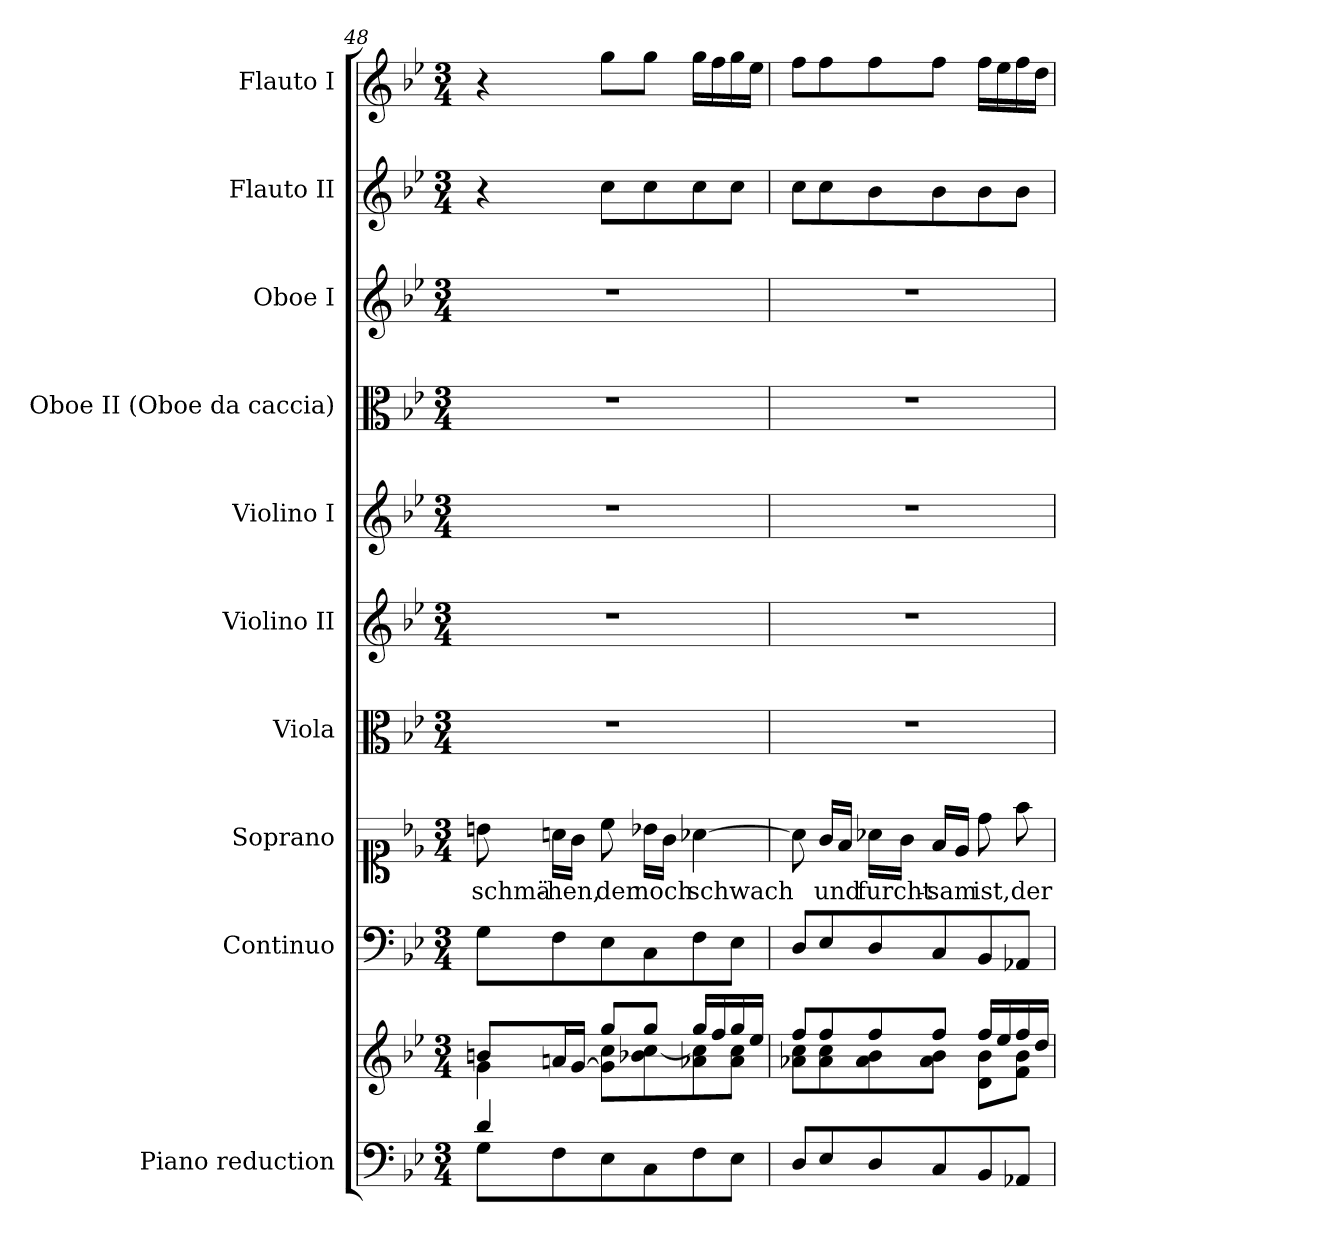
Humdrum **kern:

**kern	**kern	**kern	**kern	**text	**kern	**kern	**kern	**kern	**kern	**kern	**kern
*part10	*part10	*part9	*part8	*part8	*part7	*part6	*part5	*part4	*part3	*part2	*part1
*staff11	*staff10	*staff9	*staff8	*staff8	*staff7	*staff6	*staff5	*staff4	*staff3	*staff2	*staff1
*I"Piano reduction	*	*I"Continuo	*I"Soprano	*	*I"Viola	*I"Violino II	*I"Violino I	*I"Oboe II (Oboe da caccia)	*I"Oboe I	*I"Flauto II	*I"Flauto I
*I'Pno	*	*	*	*	*I'Vla	*I'Vln	*I'Vln	*	*I'Ob	*I'Fl	*I'Fl
*clefF4	*clefG2	*clefF4	*clefC1	*	*clefC3	*clefG2	*clefG2	*clefC3	*clefG2	*clefG2	*clefG2
*	*	*	*	*	*	*	*	*ITrd12c21	*	*	*
*k[b-e-]	*k[b-e-]	*k[b-e-]	*k[b-e-]	*	*k[b-e-]	*k[b-e-]	*k[b-e-]	*k[b-e-]	*k[b-e-]	*k[b-e-]	*k[b-e-]
*M3/4	*M3/4	*M3/4	*M3/4	*	*M3/4	*M3/4	*M3/4	*M3/4	*M3/4	*M3/4	*M3/4
=48	=48	=48	=48	=48	=48	=48	=48	=48	=48	=48	=48
*^	*^	*	*	*	*	*	*	*	*	*	*
!	!	!	!	!	!	!LO:LY:b	!	!	!	!	!	!	!
4d/	8G\L	8bn/L	4g\	8G\L	8bn\	schmä-	2.r	2.r	2.r	2.r	2.r	4r	4r
!	!	!	!	!	!	!LO:LY:b	!	!	!	!	!	!	!
.	8F\	16an/L	.	8F\	16an\LL	-hen,	.	.	.	.	.	.	.
.	.	[<16g/JJ	.	.	16g\JJ	.	.	.	.	.	.	.	.
!	!	!	!	!	!	!LO:LY:b	!	!	!	!	!	!	!
2ryy	8E-\	8gg/L	8g\] 8cc\L	8E-\	8cc\	der	.	.	.	.	.	8cc\L	8gg\L
!	!	!	!	!	!	!LO:LY:b	!	!	!	!	!	!	!
.	8C\	8gg/J	8b-X\ [>8cc\	8C\	16b-X\LL	noch	.	.	.	.	.	8cc\	8gg\J
.	.	.	.	.	16g\JJ	.	.	.	.	.	.	.	.
!	!	!	!	!	!	!LO:LY:b	!	!	!	!	!	!	!
.	8F\	16gg/LL	8a-X\ 8cc\]	8F\	[4a-X\	schwach	.	.	.	.	.	8cc\	16gg\LL
.	.	16ff/	.	.	.	.	.	.	.	.	.	.	16ff\
.	8E-\J	16gg/	8a-\ 8cc\J	8E-\J	.	.	.	.	.	.	.	8cc\J	16gg\
.	.	16ee-/JJ	.	.	.	.	.	.	.	.	.	.	16ee-\JJ
*v	*v	*	*	*	*	*	*	*	*	*	*	*	*
=49	=49	=49	=49	=49	=49	=49	=49	=49	=49	=49	=49	=49
8D/L	8ff/L	8a-X\ 8cc\L	8D/L	8a-\]	.	2.r	2.r	2.r	2.r	2.r	8cc\L	8ff\L
!	!	!	!	!	!LO:LY:b	!	!	!	!	!	!	!
8E-/	8ff/	8a-\ 8cc\	8E-/	16g/LL	und	.	.	.	.	.	8cc\	8ff\
.	.	.	.	16f/JJ	.	.	.	.	.	.	.	.
!	!	!	!	!	!LO:LY:b	!	!	!	!	!	!	!
8D/	8ff/	8a-\ 8b-\	8D/	16a-X\LL	furcht-	.	.	.	.	.	8b-\	8ff\
.	.	.	.	16g\JJ	.	.	.	.	.	.	.	.
!	!	!	!	!	!LO:LY:b	!	!	!	!	!	!	!
8C/	8ff/J	8a-\ 8b-\J	8C/	16f/LL	-sam	.	.	.	.	.	8b-\	8ff\J
.	.	.	.	16e-/JJ	.	.	.	.	.	.	.	.
!	!	!	!	!	!LO:LY:b	!	!	!	!	!	!	!
8BB-/	16ff/LL	8d\ 8b-\L	8BB-/	8dd\	ist,	.	.	.	.	.	8b-\	16ff\LL
.	16ee-/	.	.	.	.	.	.	.	.	.	.	16ee-\
!	!	!	!	!	!LO:LY:b	!	!	!	!	!	!	!
8AA-X/J	16ff/	8f\ 8b-\J	8AA-X/J	8ff\	der	.	.	.	.	.	8b-\J	16ff\
.	16dd/JJ	.	.	.	.	.	.	.	.	.	.	16dd\JJ
*	*v	*v	*	*	*	*	*	*	*	*	*	*
=	=	=	=	=	=	=	=	=	=	=	=
*-	*-	*-	*-	*-	*-	*-	*-	*-	*-	*-	*-
